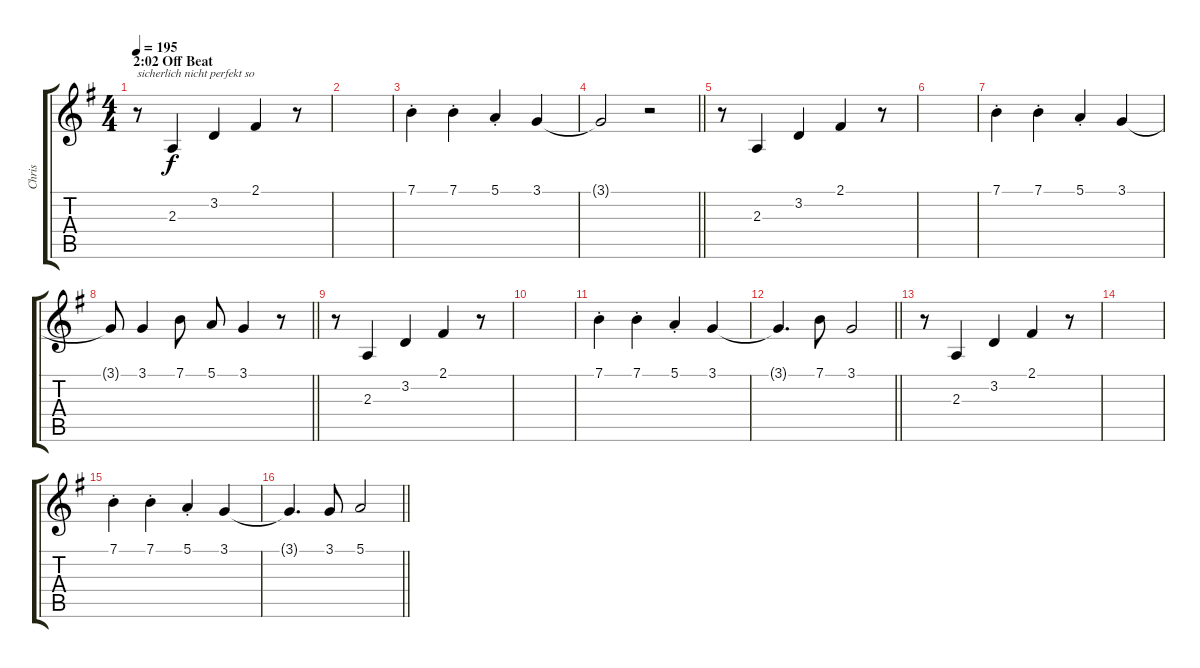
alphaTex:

\track ("Chris" "Chris") {instrument drawbarorgan}
\staff {score tabs}
\tuning (E4 B3 G3 D3 A2 E2) {hide}
\ts (4 4)
\section ("" "2:02 Off Beat")
\tempo 195
\clef g2
\ks g
r.8{txt "sicherlich nicht perfekt so" dy f} 2.3.4 3.2.4 2.1.4 r.8 |
|
7.1{st}.4 7.1{st}.4 5.1{st}.4 3.1.4 |
\barLineRight lightlight
3.1{t}.2 r.2 |
r.8 2.3.4 3.2.4 2.1.4 r.8 |
|
7.1{st}.4 7.1{st}.4 5.1{st}.4 3.1.4 |
\barLineRight lightlight
3.1{t}.8 3.1.4 7.1.8 5.1.8 3.1.4 r.8 |
r.8 2.3.4 3.2.4 2.1.4 r.8 |
|
7.1{st}.4 7.1{st}.4 5.1{st}.4 3.1.4 |
\barLineRight lightlight
3.1{t}.4{d} 7.1.8 3.1.2 |
r.8 2.3.4 3.2.4 2.1.4 r.8 |
|
7.1{st}.4 7.1{st}.4 5.1{st}.4 3.1.4 |
\barLineRight lightlight
3.1{t}.4{d} 3.1.8 5.1.2
